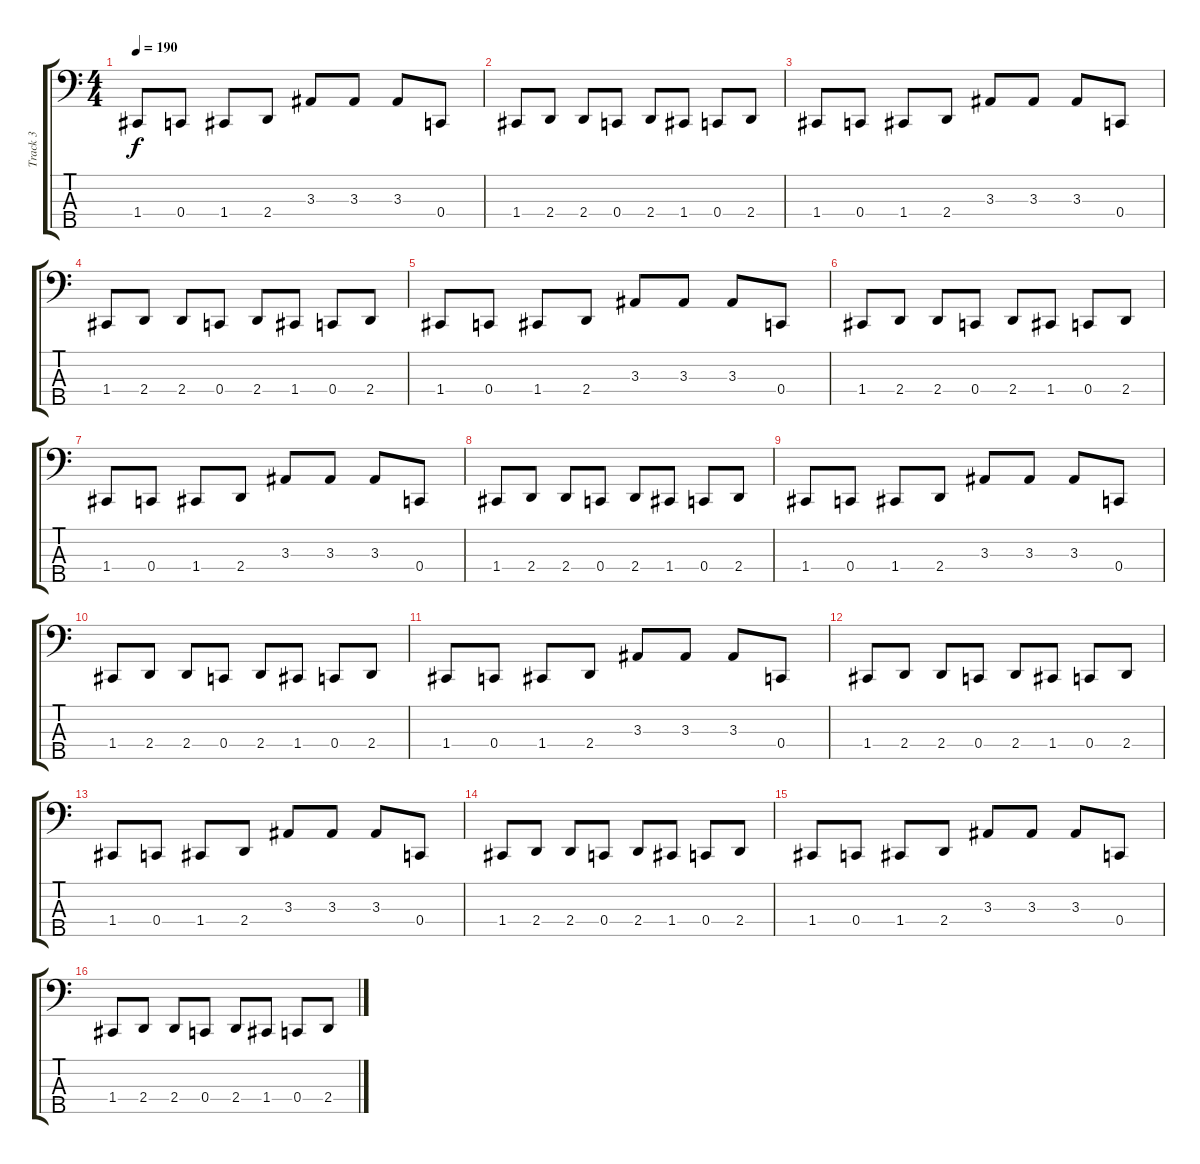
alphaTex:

\track ("Track 3" "Track 3") {instrument electricbassfinger}
\staff {score tabs}
\tuning (G2 C2 G1 C1 G0) {hide}
\ts (4 4)
\tempo 190
\clef f4
\ks c
1.4.8{dy f} 0.4.8 1.4.8 2.4.8 3.3.8 3.3.8 3.3.8 0.4.8 |
1.4.8 2.4.8 2.4.8 0.4.8 2.4.8 1.4.8 0.4.8 2.4.8 |
1.4.8 0.4.8 1.4.8 2.4.8 3.3.8 3.3.8 3.3.8 0.4.8 |
1.4.8 2.4.8 2.4.8 0.4.8 2.4.8 1.4.8 0.4.8 2.4.8 |
1.4.8 0.4.8 1.4.8 2.4.8 3.3.8 3.3.8 3.3.8 0.4.8 |
1.4.8 2.4.8 2.4.8 0.4.8 2.4.8 1.4.8 0.4.8 2.4.8 |
1.4.8 0.4.8 1.4.8 2.4.8 3.3.8 3.3.8 3.3.8 0.4.8 |
1.4.8 2.4.8 2.4.8 0.4.8 2.4.8 1.4.8 0.4.8 2.4.8 |
1.4.8 0.4.8 1.4.8 2.4.8 3.3.8 3.3.8 3.3.8 0.4.8 |
1.4.8 2.4.8 2.4.8 0.4.8 2.4.8 1.4.8 0.4.8 2.4.8 |
1.4.8 0.4.8 1.4.8 2.4.8 3.3.8 3.3.8 3.3.8 0.4.8 |
1.4.8 2.4.8 2.4.8 0.4.8 2.4.8 1.4.8 0.4.8 2.4.8 |
1.4.8 0.4.8 1.4.8 2.4.8 3.3.8 3.3.8 3.3.8 0.4.8 |
1.4.8 2.4.8 2.4.8 0.4.8 2.4.8 1.4.8 0.4.8 2.4.8 |
1.4.8 0.4.8 1.4.8 2.4.8 3.3.8 3.3.8 3.3.8 0.4.8 |
1.4.8 2.4.8 2.4.8 0.4.8 2.4.8 1.4.8 0.4.8 2.4.8
